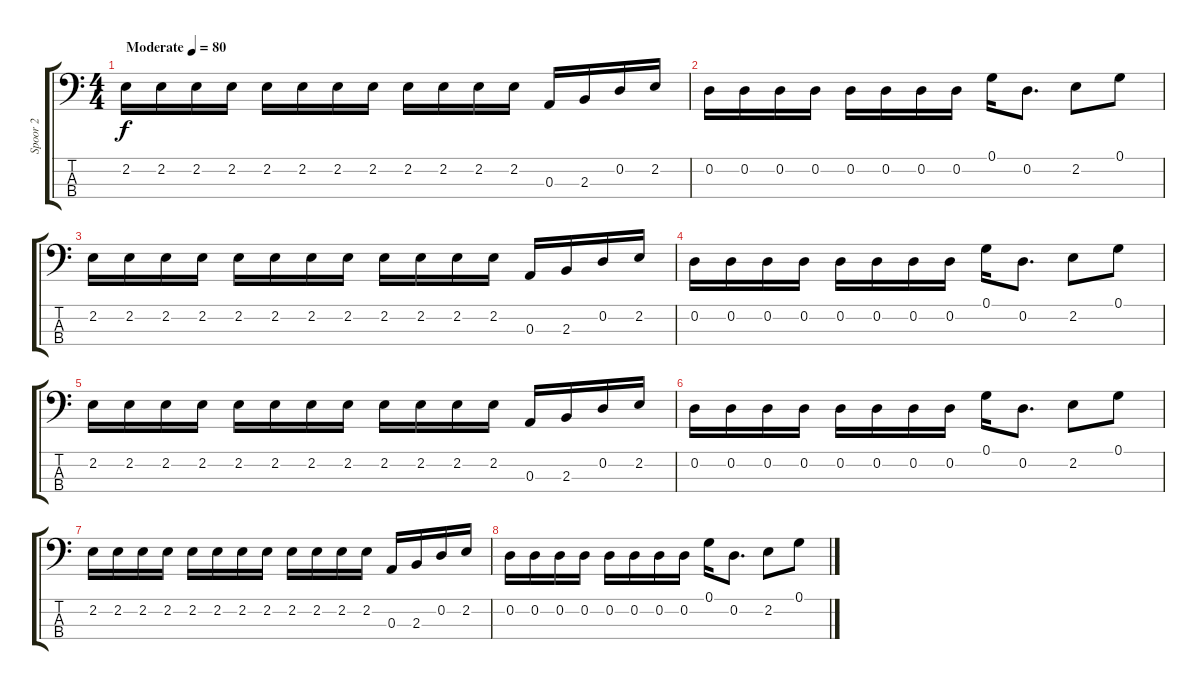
\track ("Spoor 2" "Spoor 2") {instrument electricbassfinger}
\staff {score tabs}
\tuning (G2 D2 A1 E1) {hide}
\ts (4 4)
\tempo (80 "Moderate")
\clef f4
\ks c
2.2.16{dy f instrument electricbassfinger} 2.2.16 2.2.16 2.2.16 2.2.16 2.2.16 2.2.16 2.2.16 2.2.16 2.2.16 2.2.16 2.2.16 0.3.16 2.3.16 0.2.16 2.2.16 |
0.2.16 0.2.16 0.2.16 0.2.16 0.2.16 0.2.16 0.2.16 0.2.16 0.1.16 0.2.8{d} 2.2.8 0.1.8 |
2.2.16 2.2.16 2.2.16 2.2.16 2.2.16 2.2.16 2.2.16 2.2.16 2.2.16 2.2.16 2.2.16 2.2.16 0.3.16 2.3.16 0.2.16 2.2.16 |
0.2.16 0.2.16 0.2.16 0.2.16 0.2.16 0.2.16 0.2.16 0.2.16 0.1.16 0.2.8{d} 2.2.8 0.1.8 |
2.2.16 2.2.16 2.2.16 2.2.16 2.2.16 2.2.16 2.2.16 2.2.16 2.2.16 2.2.16 2.2.16 2.2.16 0.3.16 2.3.16 0.2.16 2.2.16 |
0.2.16 0.2.16 0.2.16 0.2.16 0.2.16 0.2.16 0.2.16 0.2.16 0.1.16 0.2.8{d} 2.2.8 0.1.8 |
2.2.16 2.2.16 2.2.16 2.2.16 2.2.16 2.2.16 2.2.16 2.2.16 2.2.16 2.2.16 2.2.16 2.2.16 0.3.16 2.3.16 0.2.16 2.2.16 |
0.2.16 0.2.16 0.2.16 0.2.16 0.2.16 0.2.16 0.2.16 0.2.16 0.1.16 0.2.8{d} 2.2.8 0.1.8
